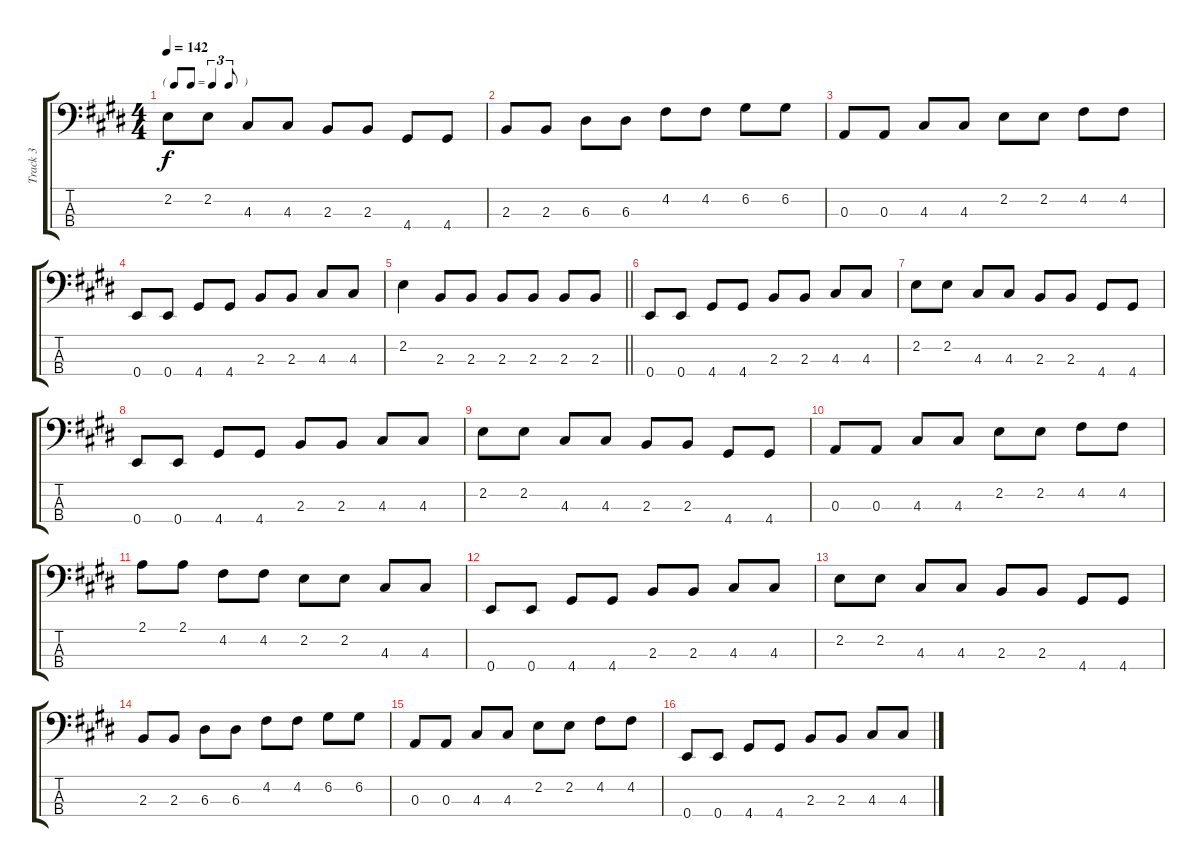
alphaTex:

\track ("Track 3" "Track 3") {instrument electricbassfinger}
\staff {score tabs}
\tuning (G2 D2 A1 E1) {hide}
\ts (4 4)
\tf triplet8th
\tempo 142
\clef f4
\ks e
2.2.8{dy f} 2.2.8 4.3.8 4.3.8 2.3.8 2.3.8 4.4.8 4.4.8 |
2.3.8 2.3.8 6.3.8 6.3.8 4.2.8 4.2.8 6.2.8 6.2.8 |
0.3.8 0.3.8 4.3.8 4.3.8 2.2.8 2.2.8 4.2.8 4.2.8 |
0.4.8 0.4.8 4.4.8 4.4.8 2.3.8 2.3.8 4.3.8 4.3.8 |
\barLineRight lightlight
2.2.4 2.3.8 2.3.8 2.3.8 2.3.8 2.3.8 2.3.8 |
0.4.8 0.4.8 4.4.8 4.4.8 2.3.8 2.3.8 4.3.8 4.3.8 |
2.2.8 2.2.8 4.3.8 4.3.8 2.3.8 2.3.8 4.4.8 4.4.8 |
0.4.8 0.4.8 4.4.8 4.4.8 2.3.8 2.3.8 4.3.8 4.3.8 |
2.2.8 2.2.8 4.3.8 4.3.8 2.3.8 2.3.8 4.4.8 4.4.8 |
0.3.8 0.3.8 4.3.8 4.3.8 2.2.8 2.2.8 4.2.8 4.2.8 |
2.1.8 2.1.8 4.2.8 4.2.8 2.2.8 2.2.8 4.3.8 4.3.8 |
0.4.8 0.4.8 4.4.8 4.4.8 2.3.8 2.3.8 4.3.8 4.3.8 |
2.2.8 2.2.8 4.3.8 4.3.8 2.3.8 2.3.8 4.4.8 4.4.8 |
2.3.8 2.3.8 6.3.8 6.3.8 4.2.8 4.2.8 6.2.8 6.2.8 |
0.3.8 0.3.8 4.3.8 4.3.8 2.2.8 2.2.8 4.2.8 4.2.8 |
0.4.8 0.4.8 4.4.8 4.4.8 2.3.8 2.3.8 4.3.8 4.3.8
